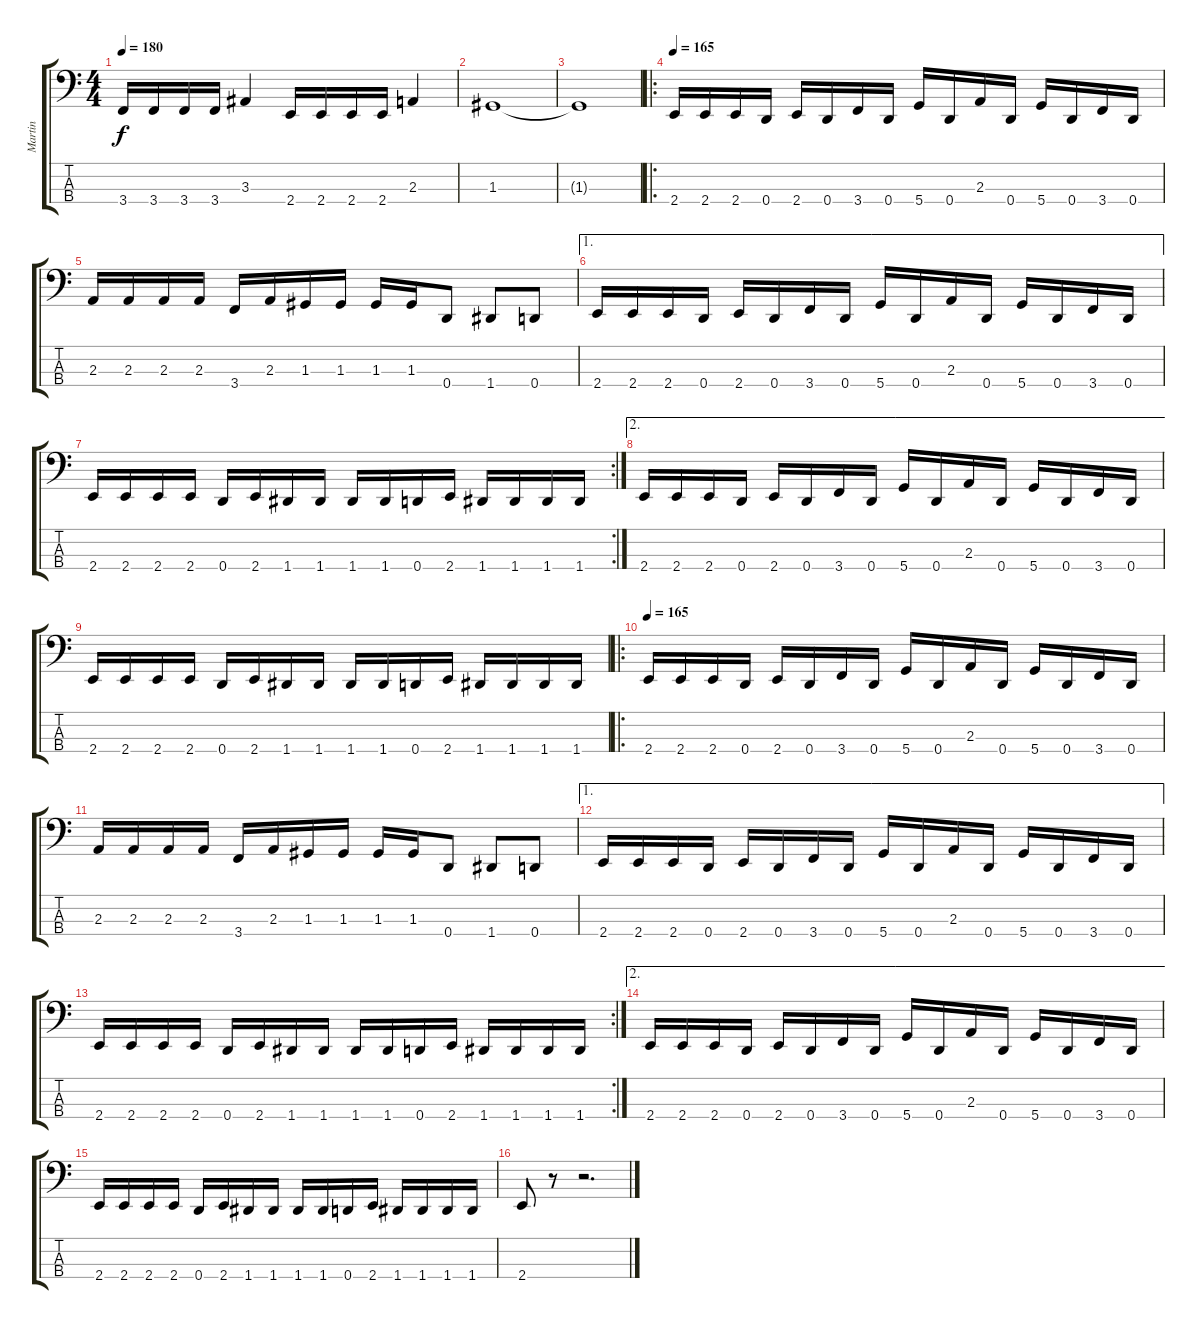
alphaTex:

\track ("Martin" "Martin") {instrument electricbasspick}
\staff {score tabs}
\tuning (F2 C2 G1 D1) {hide}
\ts (4 4)
\tempo 180
\clef f4
\ks c
3.4.16{dy f} 3.4.16 3.4.16 3.4.16 3.3.4 2.4.16 2.4.16 2.4.16 2.4.16 2.3.4 |
1.3.1 |
1.3{t}.1 |
\ro
\tempo 165
2.4.16 2.4.16 2.4.16 0.4.16 2.4.16 0.4.16 3.4.16 0.4.16 5.4.16 0.4.16 2.3.16 0.4.16 5.4.16 0.4.16 3.4.16 0.4.16 |
2.3.16 2.3.16 2.3.16 2.3.16 3.4.16 2.3.16 1.3.16 1.3.16 1.3.16 1.3.16 0.4.8 1.4.8 0.4.8 |
\ae 1
2.4.16 2.4.16 2.4.16 0.4.16 2.4.16 0.4.16 3.4.16 0.4.16 5.4.16 0.4.16 2.3.16 0.4.16 5.4.16 0.4.16 3.4.16 0.4.16 |
\rc 2
2.4.16 2.4.16 2.4.16 2.4.16 0.4.16 2.4.16 1.4.16 1.4.16 1.4.16 1.4.16 0.4.16 2.4.16 1.4.16 1.4.16 1.4.16 1.4.16 |
\ae 2
2.4.16 2.4.16 2.4.16 0.4.16 2.4.16 0.4.16 3.4.16 0.4.16 5.4.16 0.4.16 2.3.16 0.4.16 5.4.16 0.4.16 3.4.16 0.4.16 |
2.4.16 2.4.16 2.4.16 2.4.16 0.4.16 2.4.16 1.4.16 1.4.16 1.4.16 1.4.16 0.4.16 2.4.16 1.4.16 1.4.16 1.4.16 1.4.16 |
\ro
\tempo 165
2.4.16 2.4.16 2.4.16 0.4.16 2.4.16 0.4.16 3.4.16 0.4.16 5.4.16 0.4.16 2.3.16 0.4.16 5.4.16 0.4.16 3.4.16 0.4.16 |
2.3.16 2.3.16 2.3.16 2.3.16 3.4.16 2.3.16 1.3.16 1.3.16 1.3.16 1.3.16 0.4.8 1.4.8 0.4.8 |
\ae 1
2.4.16 2.4.16 2.4.16 0.4.16 2.4.16 0.4.16 3.4.16 0.4.16 5.4.16 0.4.16 2.3.16 0.4.16 5.4.16 0.4.16 3.4.16 0.4.16 |
\rc 2
2.4.16 2.4.16 2.4.16 2.4.16 0.4.16 2.4.16 1.4.16 1.4.16 1.4.16 1.4.16 0.4.16 2.4.16 1.4.16 1.4.16 1.4.16 1.4.16 |
\ae 2
2.4.16 2.4.16 2.4.16 0.4.16 2.4.16 0.4.16 3.4.16 0.4.16 5.4.16 0.4.16 2.3.16 0.4.16 5.4.16 0.4.16 3.4.16 0.4.16 |
2.4.16 2.4.16 2.4.16 2.4.16 0.4.16 2.4.16 1.4.16 1.4.16 1.4.16 1.4.16 0.4.16 2.4.16 1.4.16 1.4.16 1.4.16 1.4.16 |
2.4.8 r.8 r.2{d}
